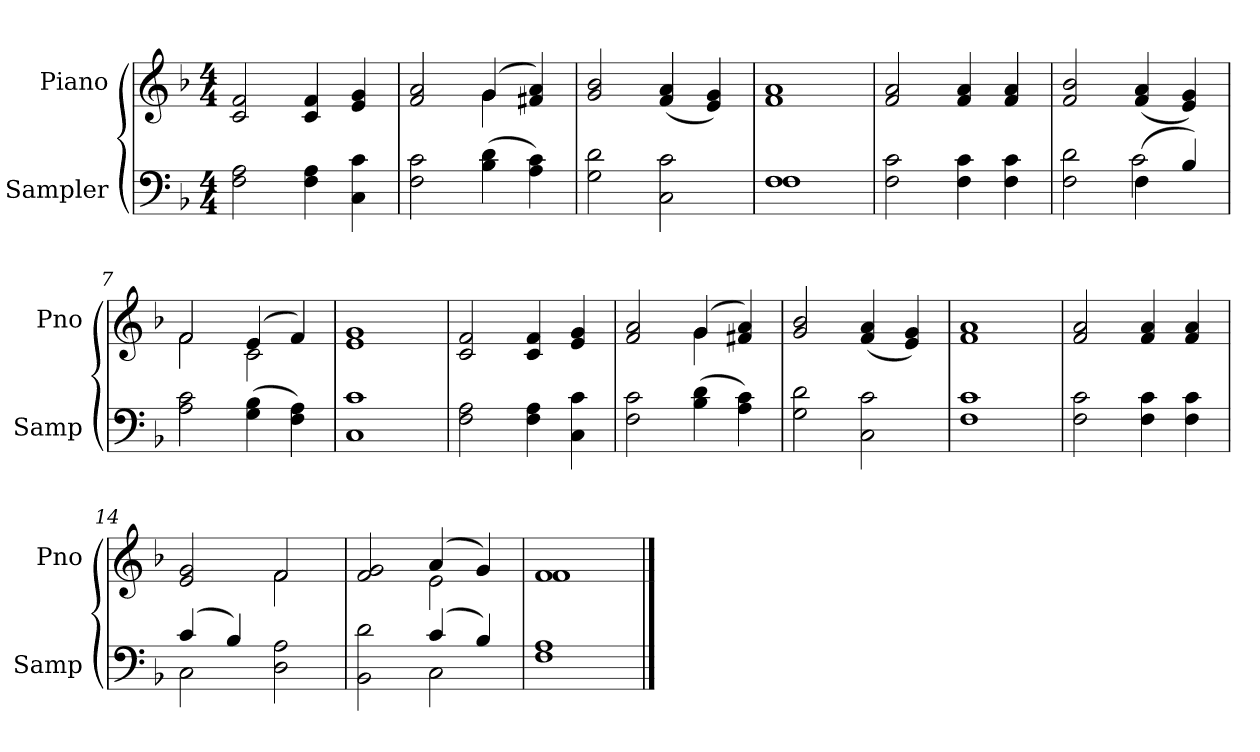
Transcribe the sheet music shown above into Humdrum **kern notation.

**kern	**kern
*part2	*part1
*staff2	*staff1
*I"Sampler	*I"Piano
*I'Samp	*I'Pno
*clefF4	*clefG2
*k[b-]	*k[b-]
*F:	*F:
*M4/4	*M4/4
=1	=1
2F 2A	2c 2f
4F 4A	4c 4f
4C 4c	4e 4g
=2	=2
*	*^
2F 2c	2f 2a	2ryy
(4B-\ 4d\	(4g/	4g
4A 4c)	4f#X 4a)	4ryy
*	*v	*v
=3	=3
2G 2d	2g 2b-
2C 2c	(4f 4a
.	4e 4g)
=4	=4
*^	*
1F\	1F	1f 1a
*v	*v	*
=5	=5
2F 2c	2f 2a
4F 4c	4f 4a
4F 4c	4f 4a
=6	=6
*^	*
2F 2d	2ryy	2f 2b-
(4F\	2c	(4f 4a
4B-)	.	4e 4g)
*v	*v	*
=7	=7
*	*^
2A 2c	2f/	2f
(4G\ 4B-\	(4e/	2c
4F 4A)	4f/)	.
*	*v	*v
=8	=8
1C 1c	1e 1g
=9	=9
2F 2A	2c 2f
4F 4A	4c 4f
4C 4c	4e 4g
=10	=10
*	*^
2F 2c	2f 2a	2ryy
(4B- 4d	(4g/	4g
4A 4c)	4f#X 4a)	4ryy
*	*v	*v
=11	=11
2G 2d	2g 2b-
2C 2c	(4f 4a
.	4e 4g)
=12	=12
1F 1c	1f 1a
=13	=13
2F 2c	2f 2a
4F 4c	4f 4a
4F 4c	4f 4a
=14	=14
*^	*^
(4c/	2C	2e 2g	2ryy
4B-/)	.	.	.
2D 2A	2ryy	2f/	2f
=15	=15	=15	=15
2BB- 2d	2ryy	2f 2g	2ryy
(4c/	2C	(4a/	2e
4B-/)	.	4g/)	.
*v	*v	*	*
=16	=16	=16
1F 1A	1f/	1f
*	*v	*v
==	==
*-	*-
